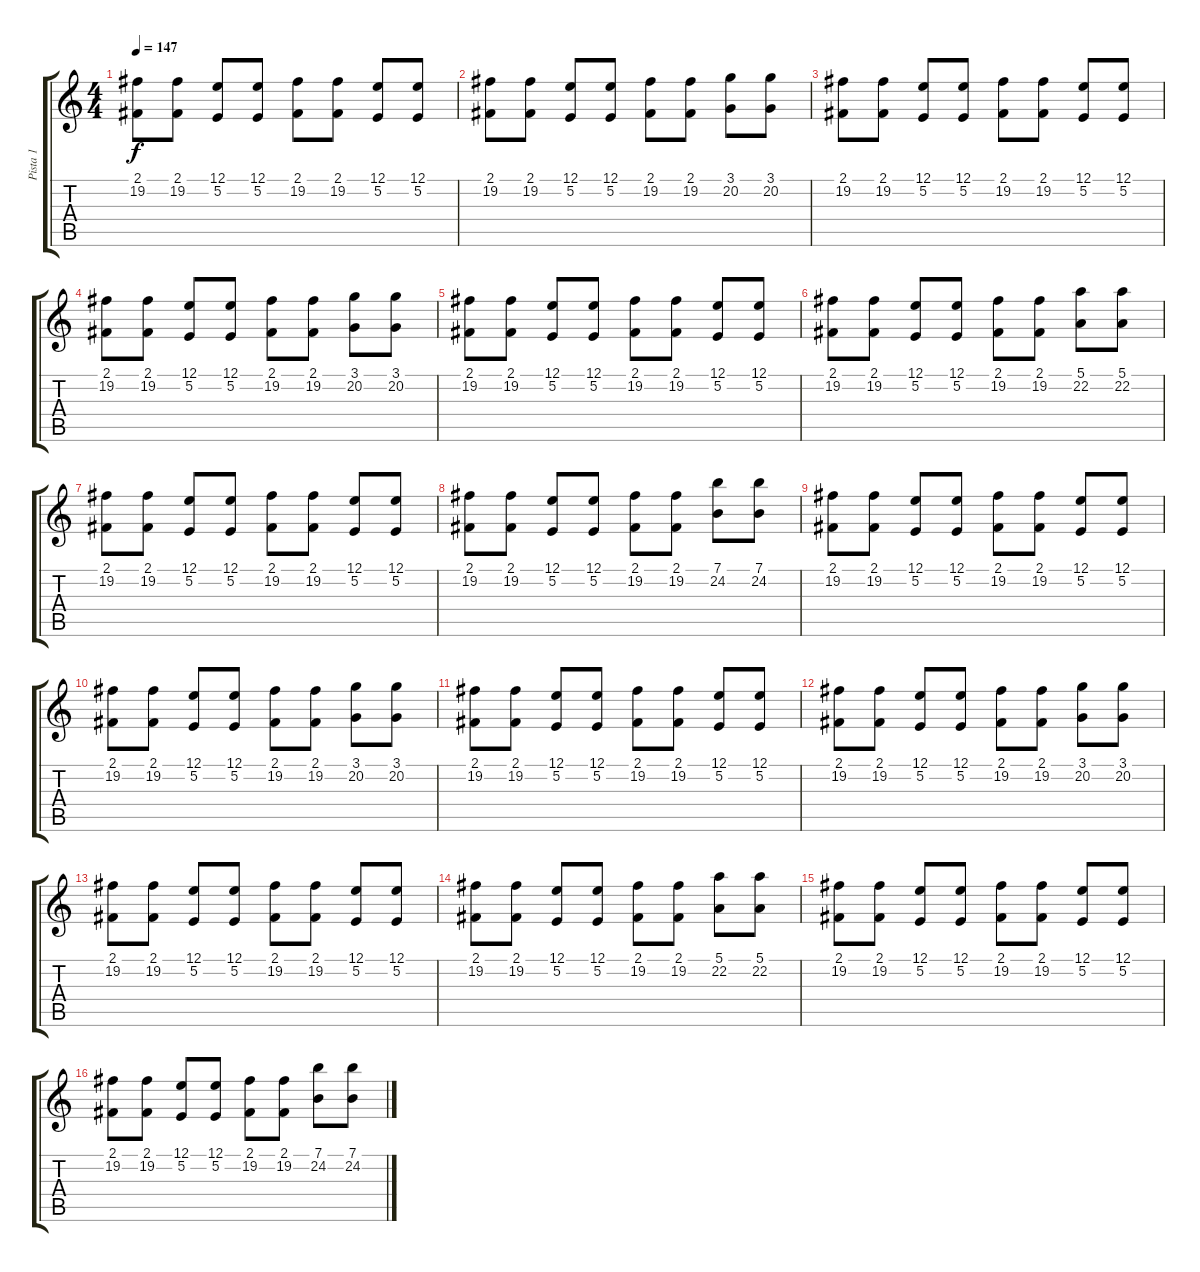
\track ("Pista 1" "Pista 1") {instrument stringensemble1}
\staff {score tabs}
\tuning (E4 B3 G3 D3 A2 E2) {hide}
\ts (4 4)
\tempo 147
\clef g2
\ks c
(2.1 19.2).8{dy f volume 6} (2.1 19.2).8 (12.1 5.2).8 (12.1 5.2).8 (2.1 19.2).8 (2.1 19.2).8 (12.1 5.2).8 (12.1 5.2).8 |
(2.1 19.2).8 (2.1 19.2).8 (12.1 5.2).8 (12.1 5.2).8 (2.1 19.2).8 (2.1 19.2).8 (3.1 20.2).8 (3.1 20.2).8 |
(2.1 19.2).8 (2.1 19.2).8 (12.1 5.2).8 (12.1 5.2).8 (2.1 19.2).8 (2.1 19.2).8 (12.1 5.2).8 (12.1 5.2).8 |
(2.1 19.2).8 (2.1 19.2).8 (12.1 5.2).8 (12.1 5.2).8 (2.1 19.2).8 (2.1 19.2).8 (3.1 20.2).8 (3.1 20.2).8 |
(2.1 19.2).8 (2.1 19.2).8 (12.1 5.2).8 (12.1 5.2).8 (2.1 19.2).8 (2.1 19.2).8 (12.1 5.2).8 (12.1 5.2).8 |
(2.1 19.2).8 (2.1 19.2).8 (12.1 5.2).8 (12.1 5.2).8 (2.1 19.2).8 (2.1 19.2).8 (5.1 22.2).8 (5.1 22.2).8 |
(2.1 19.2).8 (2.1 19.2).8 (12.1 5.2).8 (12.1 5.2).8 (2.1 19.2).8 (2.1 19.2).8 (12.1 5.2).8 (12.1 5.2).8 |
(2.1 19.2).8 (2.1 19.2).8 (12.1 5.2).8 (12.1 5.2).8 (2.1 19.2).8 (2.1 19.2).8 (7.1 24.2).8 (7.1 24.2).8 |
(2.1 19.2).8{volume 8} (2.1 19.2).8 (12.1 5.2).8 (12.1 5.2).8 (2.1 19.2).8 (2.1 19.2).8 (12.1 5.2).8 (12.1 5.2).8 |
(2.1 19.2).8 (2.1 19.2).8 (12.1 5.2).8 (12.1 5.2).8 (2.1 19.2).8 (2.1 19.2).8 (3.1 20.2).8 (3.1 20.2).8 |
(2.1 19.2).8 (2.1 19.2).8 (12.1 5.2).8 (12.1 5.2).8 (2.1 19.2).8 (2.1 19.2).8 (12.1 5.2).8 (12.1 5.2).8 |
(2.1 19.2).8 (2.1 19.2).8 (12.1 5.2).8 (12.1 5.2).8 (2.1 19.2).8 (2.1 19.2).8 (3.1 20.2).8 (3.1 20.2).8 |
(2.1 19.2).8 (2.1 19.2).8 (12.1 5.2).8 (12.1 5.2).8 (2.1 19.2).8 (2.1 19.2).8 (12.1 5.2).8 (12.1 5.2).8 |
(2.1 19.2).8 (2.1 19.2).8 (12.1 5.2).8 (12.1 5.2).8 (2.1 19.2).8 (2.1 19.2).8 (5.1 22.2).8 (5.1 22.2).8 |
(2.1 19.2).8 (2.1 19.2).8 (12.1 5.2).8 (12.1 5.2).8 (2.1 19.2).8 (2.1 19.2).8 (12.1 5.2).8 (12.1 5.2).8 |
(2.1 19.2).8 (2.1 19.2).8 (12.1 5.2).8 (12.1 5.2).8 (2.1 19.2).8 (2.1 19.2).8 (7.1 24.2).8 (7.1 24.2).8
